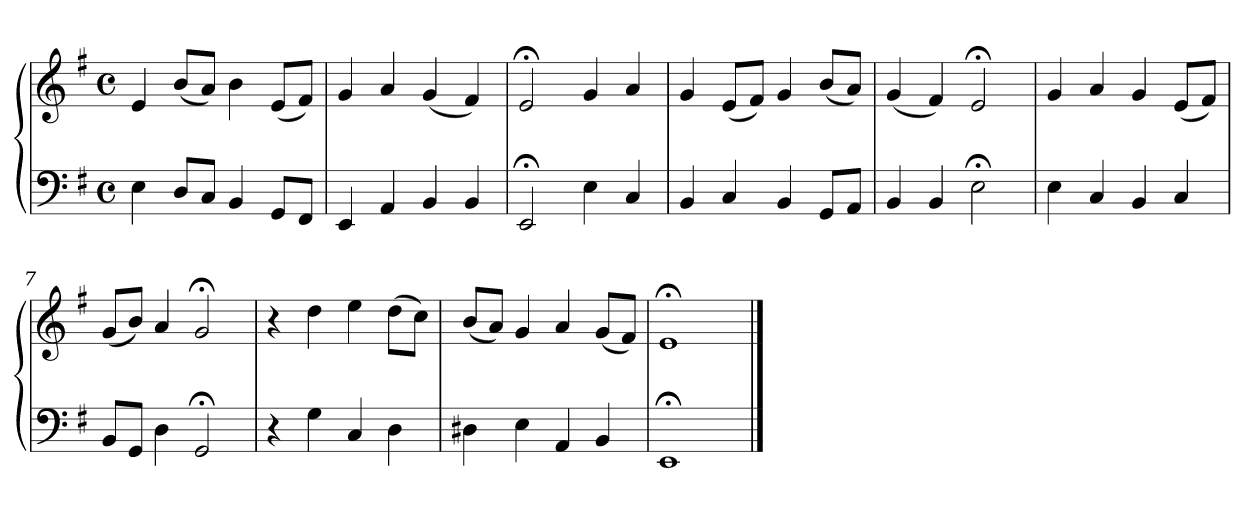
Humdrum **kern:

**kern	**kern
*part1	*part1
*staff2	*staff1
*clefF4	*clefG2
*k[f#]	*k[f#]
*M4/4	*M4/4
*met(c)	*met(c)
=1	=1
4E	4e
8DL	(8bL
8CJ	8aJ)
4BB	4b
8GGL	(8eL
8FF#J	8f#J)
=2	=2
4EE	4g
4AA	4a
4BB	(4g
4BB	4f#)
=3	=3
2EE;<	2e;<
4E	4g
4C	4a
=4	=4
4BB	4g
4C	(8eL
.	8f#J)
4BB	4g
8GGL	(8bL
8AAJ	8aJ)
=5	=5
4BB	(4g
4BB	4f#)
2E;<	2e;<
=6	=6
4E	4g
4C	4a
4BB	4g
4C	(8eL
.	8f#J)
=7	=7
8BBL	(8gL
8GGJ	8bJ)
4D	4a
2GG;<	2g;<
!!LO:LB:g=z
=8	=8
4r	4r
4G	4dd
4C	4ee
4D	(8ddL
.	8ccJ)
=9	=9
4D#X	(8bL
.	8aJ)
4E	4g
4AA	4a
4BB	(8gL
.	8f#J)
=10	=10
1EE;<	1e;<
==	==
*-	*-
